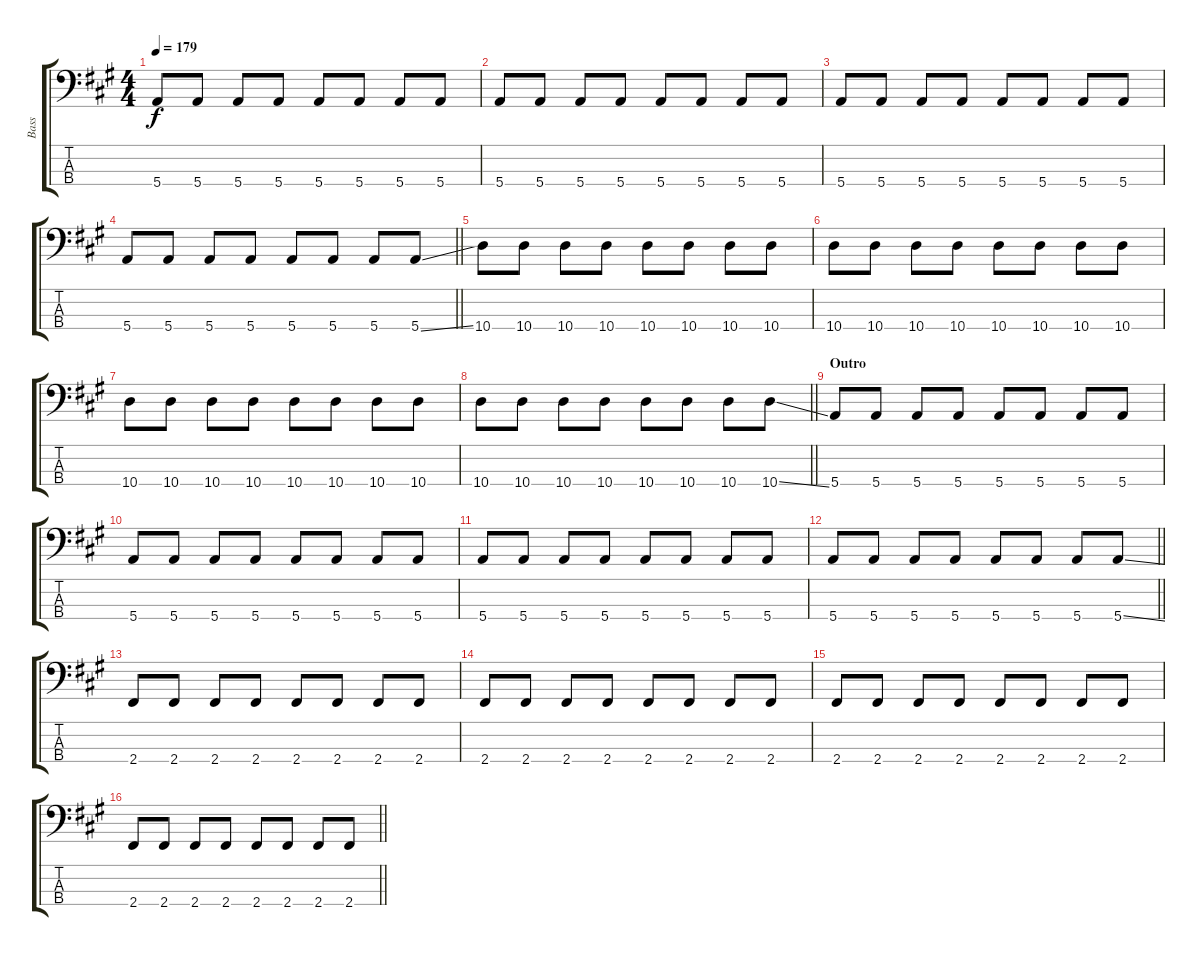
\track ("Bass" "Bass") {instrument electricbasspick}
\staff {score tabs}
\tuning (G2 D2 A1 E1) {hide}
\ts (4 4)
\tempo 179
\clef f4
\ks a
5.4.8{dy f} 5.4.8 5.4.8 5.4.8 5.4.8 5.4.8 5.4.8 5.4.8 |
5.4.8 5.4.8 5.4.8 5.4.8 5.4.8 5.4.8 5.4.8 5.4.8 |
5.4.8 5.4.8 5.4.8 5.4.8 5.4.8 5.4.8 5.4.8 5.4.8 |
\barLineRight lightlight
5.4.8 5.4.8 5.4.8 5.4.8 5.4.8 5.4.8 5.4.8 5.4{ss}.8 |
10.4.8 10.4.8 10.4.8 10.4.8 10.4.8 10.4.8 10.4.8 10.4.8 |
10.4.8 10.4.8 10.4.8 10.4.8 10.4.8 10.4.8 10.4.8 10.4.8 |
10.4.8 10.4.8 10.4.8 10.4.8 10.4.8 10.4.8 10.4.8 10.4.8 |
\barLineRight lightlight
10.4.8 10.4.8 10.4.8 10.4.8 10.4.8 10.4.8 10.4.8 10.4{ss}.8 |
\section ("" "Outro")
5.4.8 5.4.8 5.4.8 5.4.8 5.4.8 5.4.8 5.4.8 5.4.8 |
5.4.8 5.4.8 5.4.8 5.4.8 5.4.8 5.4.8 5.4.8 5.4.8 |
5.4.8 5.4.8 5.4.8 5.4.8 5.4.8 5.4.8 5.4.8 5.4.8 |
\barLineRight lightlight
5.4.8 5.4.8 5.4.8 5.4.8 5.4.8 5.4.8 5.4.8 5.4{ss}.8 |
2.4.8 2.4.8 2.4.8 2.4.8 2.4.8 2.4.8 2.4.8 2.4.8 |
2.4.8 2.4.8 2.4.8 2.4.8 2.4.8 2.4.8 2.4.8 2.4.8 |
2.4.8 2.4.8 2.4.8 2.4.8 2.4.8 2.4.8 2.4.8 2.4.8 |
\barLineRight lightlight
2.4.8 2.4.8 2.4.8 2.4.8 2.4.8 2.4.8 2.4.8 2.4{ss}.8
